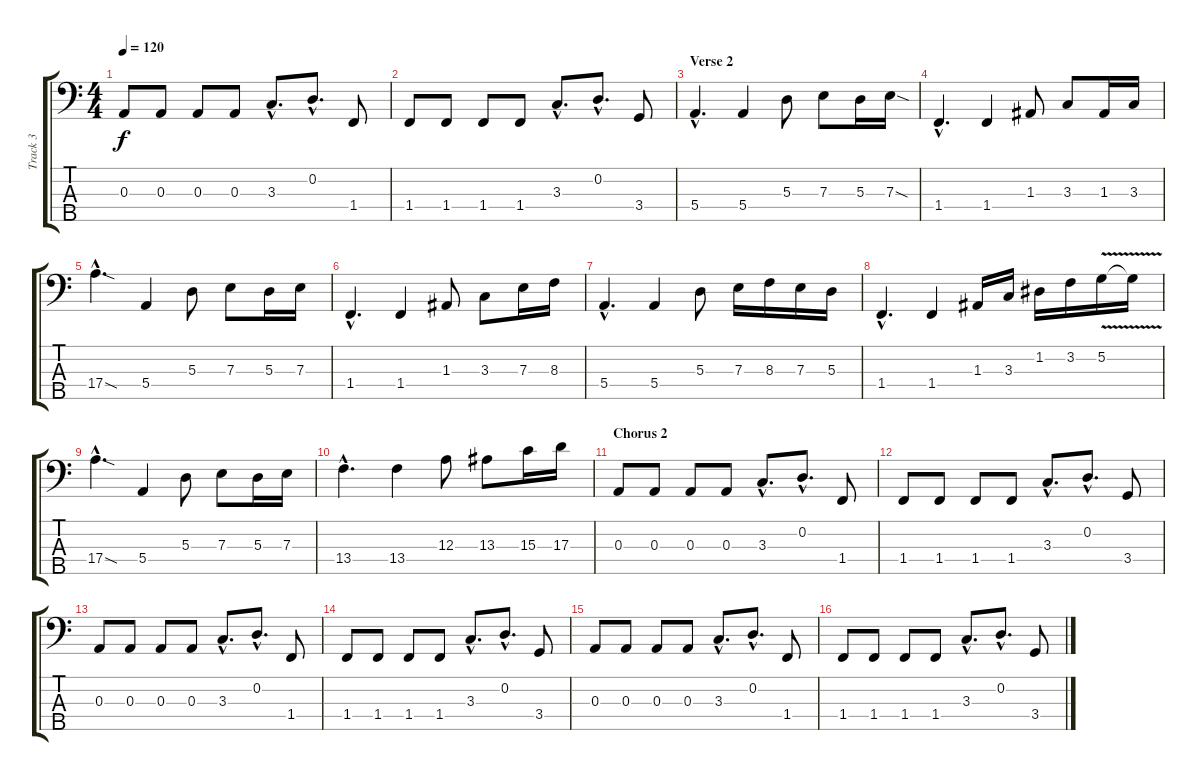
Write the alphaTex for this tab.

\track ("Track 3" "Track 3") {instrument electricbassfinger}
\staff {score tabs}
\tuning (G2 D2 A1 E1 B0) {hide}
\ts (4 4)
\tempo 120
\clef f4
\ks c
0.3.8{dy f} 0.3.8 0.3.8 0.3.8 3.3{hac}.8{d} 0.2{hac}.8{d} 1.4.8 |
1.4.8 1.4.8 1.4.8 1.4.8 3.3{hac}.8{d} 0.2{hac}.8{d} 3.4.8 |
\section ("" "Verse 2")
5.4{hac}.4{d} 5.4.4 5.3.8 7.3.8 5.3.16 7.3{sod}.16 |
1.4{hac}.4{d} 1.4.4 1.3.8 3.3.8 1.3.16 3.3.16 |
17.4{sod hac}.4{d} 5.4.4 5.3.8 7.3.8 5.3.16 7.3.16 |
1.4{hac}.4{d} 1.4.4 1.3.8 3.3.8 7.3.16 8.3.16 |
5.4{hac}.4{d} 5.4.4 5.3.8 7.3.16 8.3.16 7.3.16 5.3.16 |
1.4{hac}.4{d} 1.4.4 1.3.16 3.3.16 1.2.16 3.2.16 5.2{v}.16 5.2{t}.16 |
17.4{sod hac}.4{d} 5.4.4 5.3.8 7.3.8 5.3.16 7.3.16 |
13.4{hac}.4{d} 13.4.4 12.3.8 13.3.8 15.3.16 17.3.16 |
\section ("" "Chorus 2")
0.3.8 0.3.8 0.3.8 0.3.8 3.3{hac}.8{d} 0.2{hac}.8{d} 1.4.8 |
1.4.8 1.4.8 1.4.8 1.4.8 3.3{hac}.8{d} 0.2{hac}.8{d} 3.4.8 |
0.3.8 0.3.8 0.3.8 0.3.8 3.3{hac}.8{d} 0.2{hac}.8{d} 1.4.8 |
1.4.8 1.4.8 1.4.8 1.4.8 3.3{hac}.8{d} 0.2{hac}.8{d} 3.4.8 |
0.3.8 0.3.8 0.3.8 0.3.8 3.3{hac}.8{d} 0.2{hac}.8{d} 1.4.8 |
1.4.8 1.4.8 1.4.8 1.4.8 3.3{hac}.8{d} 0.2{hac}.8{d} 3.4.8
